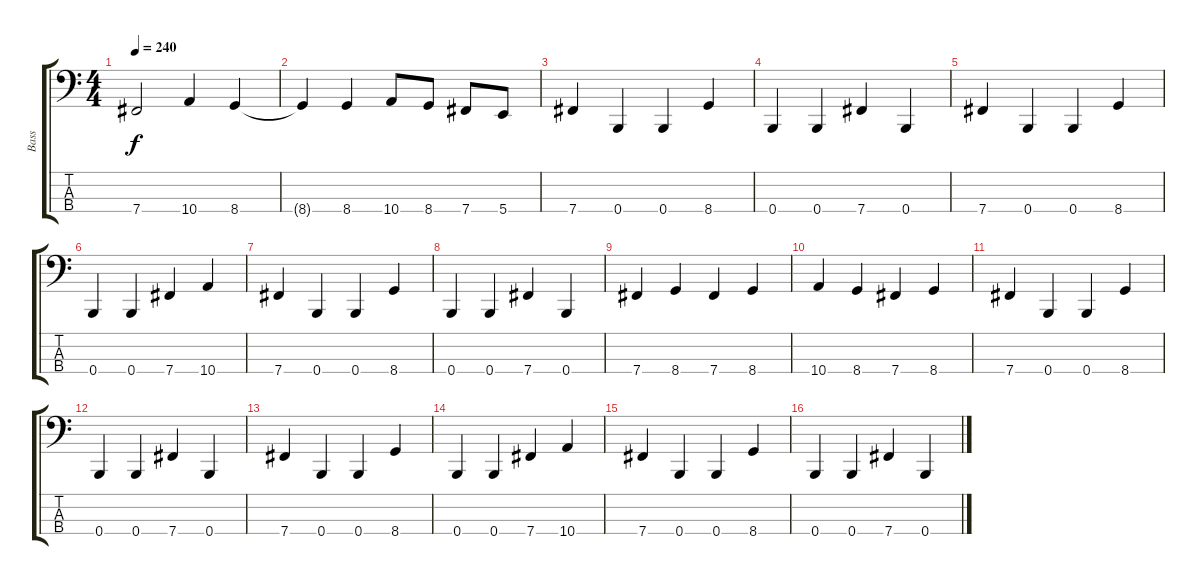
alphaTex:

\track ("Bass" "Bass") {instrument electricbasspick}
\staff {score tabs}
\tuning (D2 A1 E1 B0) {hide}
\ts (4 4)
\tempo 240
\clef f4
\ks c
7.4.2{dy f} 10.4.4 8.4.4 |
8.4{t}.4 8.4.4 10.4.8 8.4.8 7.4.8 5.4.8 |
7.4.4 0.4.4 0.4.4 8.4.4 |
0.4.4 0.4.4 7.4.4 0.4.4 |
7.4.4 0.4.4 0.4.4 8.4.4 |
0.4.4 0.4.4 7.4.4 10.4.4 |
7.4.4 0.4.4 0.4.4 8.4.4 |
0.4.4 0.4.4 7.4.4 0.4.4 |
7.4.4 8.4.4 7.4.4 8.4.4 |
10.4.4 8.4.4 7.4.4 8.4.4 |
7.4.4 0.4.4 0.4.4 8.4.4 |
0.4.4 0.4.4 7.4.4 0.4.4 |
7.4.4 0.4.4 0.4.4 8.4.4 |
0.4.4 0.4.4 7.4.4 10.4.4 |
7.4.4 0.4.4 0.4.4 8.4.4 |
0.4.4 0.4.4 7.4.4 0.4.4
